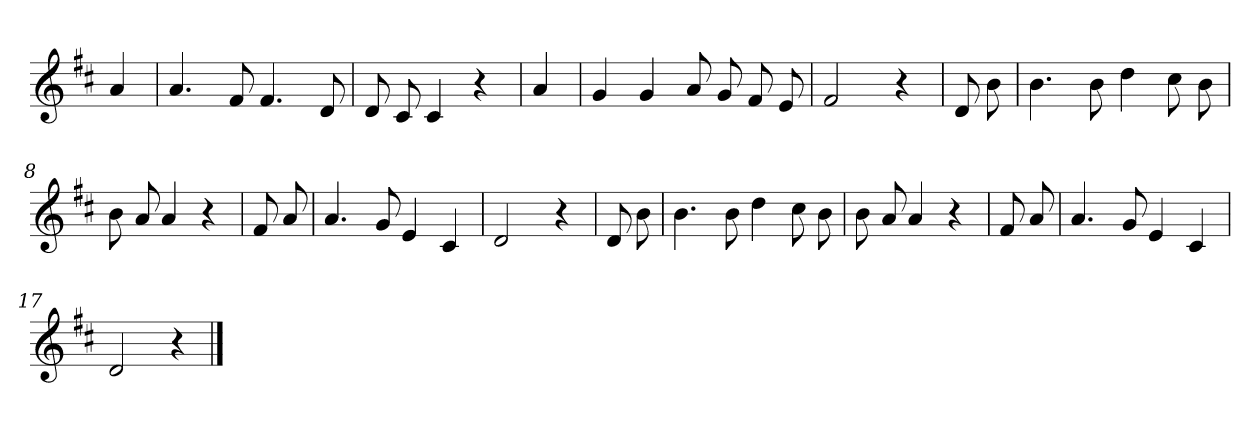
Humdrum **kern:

**kern
*part1
*staff1
*clefG2
*k[f#c#]
*D:
=
4a
=1
4.a
8f#
4.f#
8d
=2
8d
8c#
4c#
4r
=3
4a
=4
4g
4g
8a
8g
8f#
8e
=5
2f#
4r
=6
8d
8b
=7
4.b
8b
4dd
8cc#
8b
=8
8b
8a
4a
4r
=9
8f#
8a
=10
4.a
8g
4e
4c#
=11
2d
4r
=12
8d
8b
=13
4.b
8b
4dd
8cc#
8b
=14
8b
8a
4a
4r
=15
8f#
8a
=16
4.a
8g
4e
4c#
=17
2d
4r
==
*-
